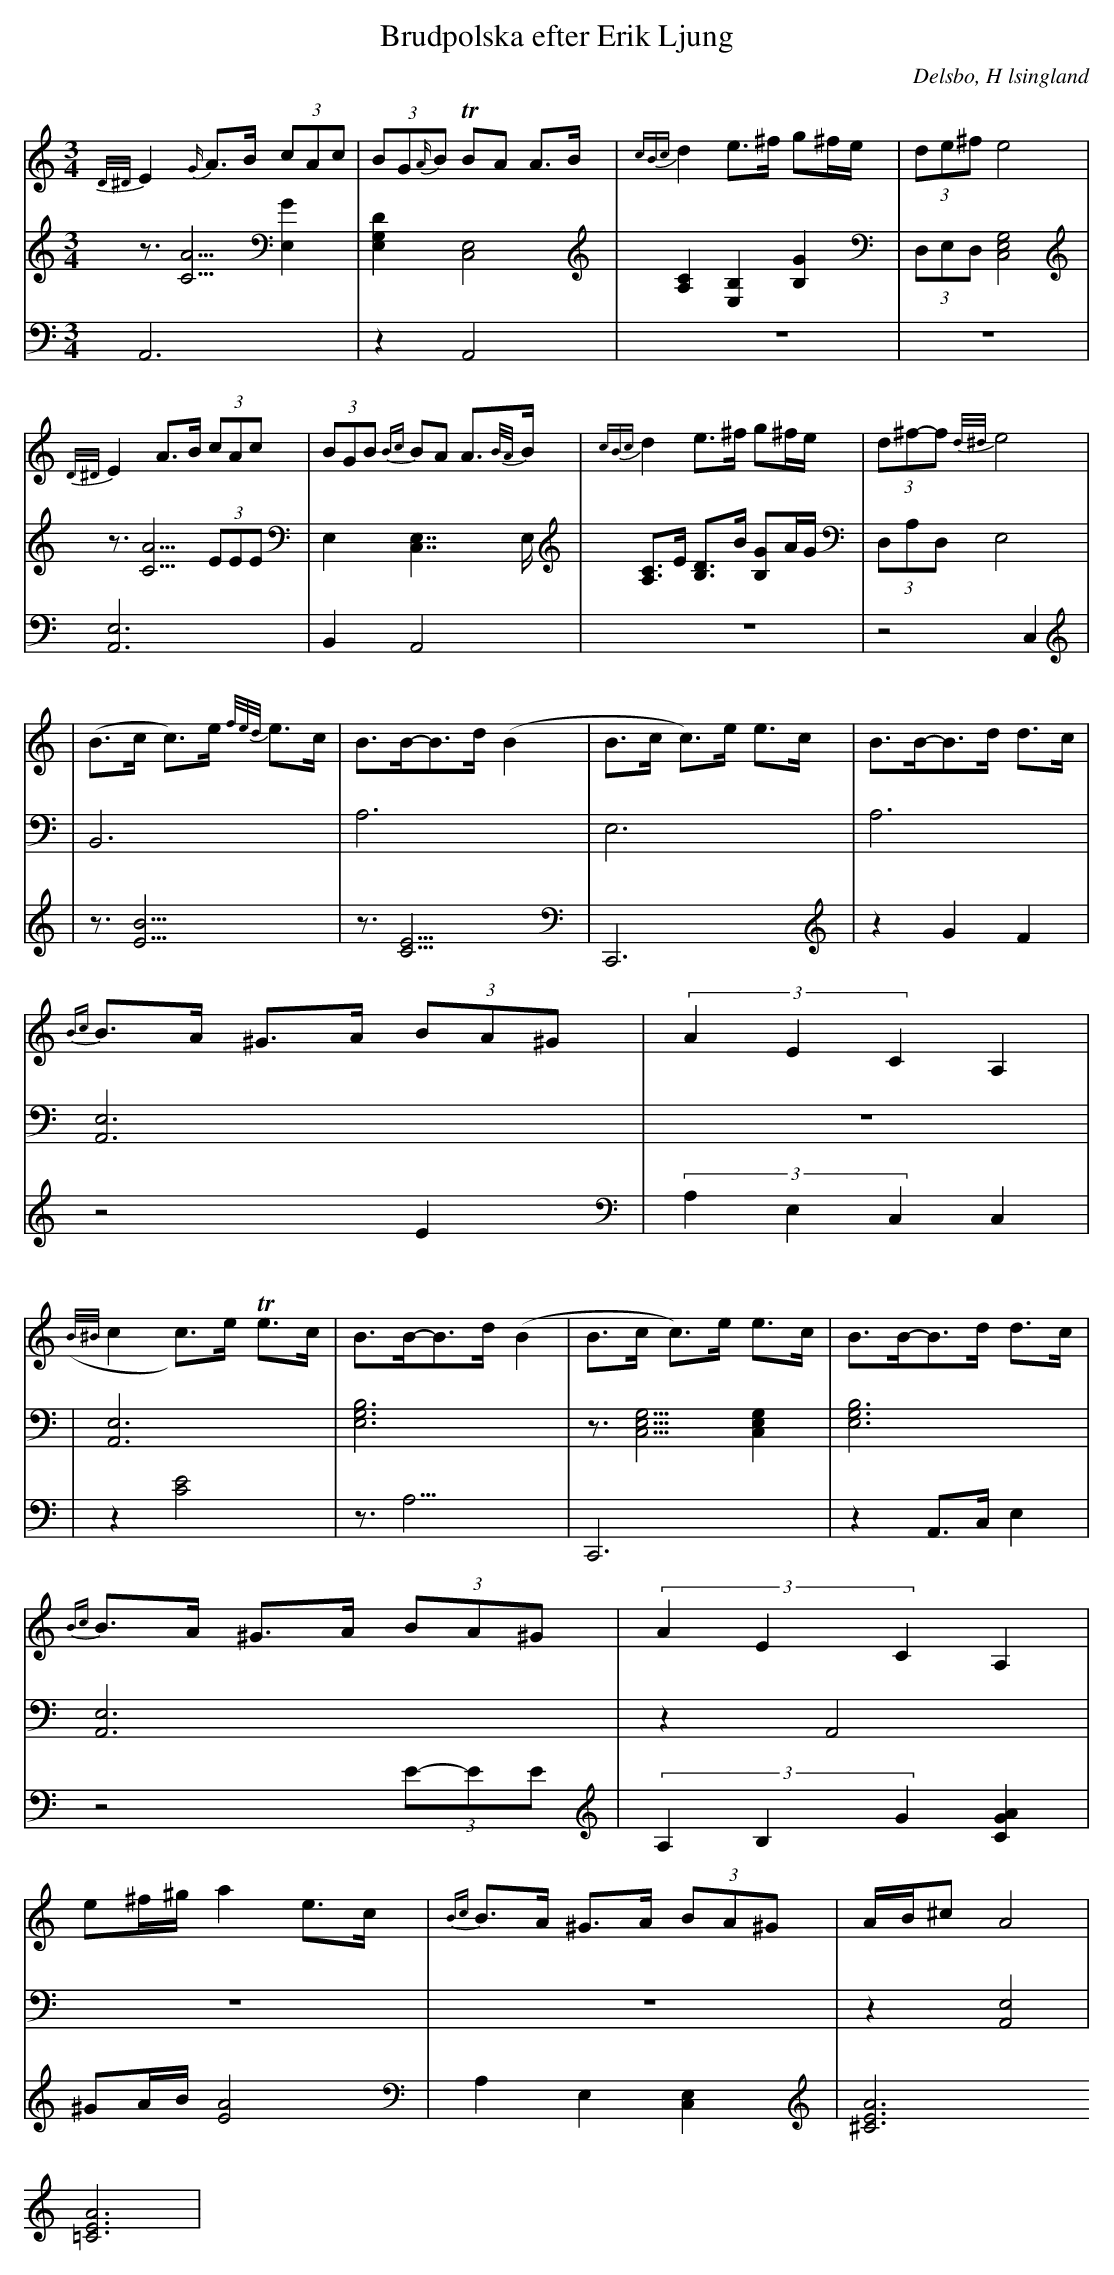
X:1
T: Brudpolska efter Erik Ljung
Q: 105
O: Delsbo, H lsingland
M: 3/4
L: 1/8
K: Am
V:1
V:2
V:3 =Merge
V:1
{D/^D/}E2 {G/}A>B (3cAc| (3BG{A/}B TBA A>B|{cBc}d2 e>^f g^f/e/|(3de^f e4 |
{D/^D/}E2 A>B (3cAc| (3BGB {Bc}BA A>{B/A/}B|{cBc}d2 e>^f g^f/e/|(3d^f-f {d/^d/}e4 |
|(B>c c)>e {f/e/d/}e>c|B>B-B>d (B2|B>c c)>e e>c|B>B-B>d d>c|
{Bc}B>A ^G>A (3BA^G|(3A2E2C2 A,2|
({B/^B/}c2 c)>e Te>c|B>B-B>d (B2|B>c c)>e e>c|B>B-B>d d>c|
{Bc}B>A ^G>A (3BA^G|(3A2E2C2 A,2|
e^f/^g/ a2 e>c|{Bc}B>A ^G>A (3BA^G|A/B/^c A4|
V:2
z3/2[A5/2C5/2] [E,2G2]|[D2E,2G,2] [C,4E,4]|[A,2C2] [E,2B,2] [B,2G2]|(3D,E,D, [E,4G,4C,4]|
z3/2 [A5/2C5/2] (3EEE|E,2 [C,7/2E,7/2]E,/|[A,C]>E [B,D]>B [B,G]A/G/|(3D,A,D, [E,4]|
|[B,,6]|[A,6]|E,6|A,6|
[A,,6E,6]|z6|
|[A,,6E,6]|[E,6G,6B,6]|z3/2[E,5/2G,5/2C,5/2] [E,2G,2C,2]|[E,6G,6B,6]|
[A,,6E,6]|z2 A,,4|
z6|z6|z2 [A,,4E,4]|
V:3
A,,6|z2 A,,4|z6|z6|
[A,,6E,6]|B,,2 A,,4|z6|z4  C,2|
|z3/2[B9/2E9/2]|z3/2[C9/2E9/2]|C,,6|z2 G2 F2|
z4 E2|(3A,2E,2C,2 [C,2]|
|z2 [C4E4]|z3<A,3|C,,6|z2 A,,>C, E,2|
z4 (3E-EE|(3A,2B,2G2 [G2A2C2]|
^GA/B/ [A4E4]|A,2 E,2 [C,2E,2]|[A6^C6E6] [A6=C6E6]|
